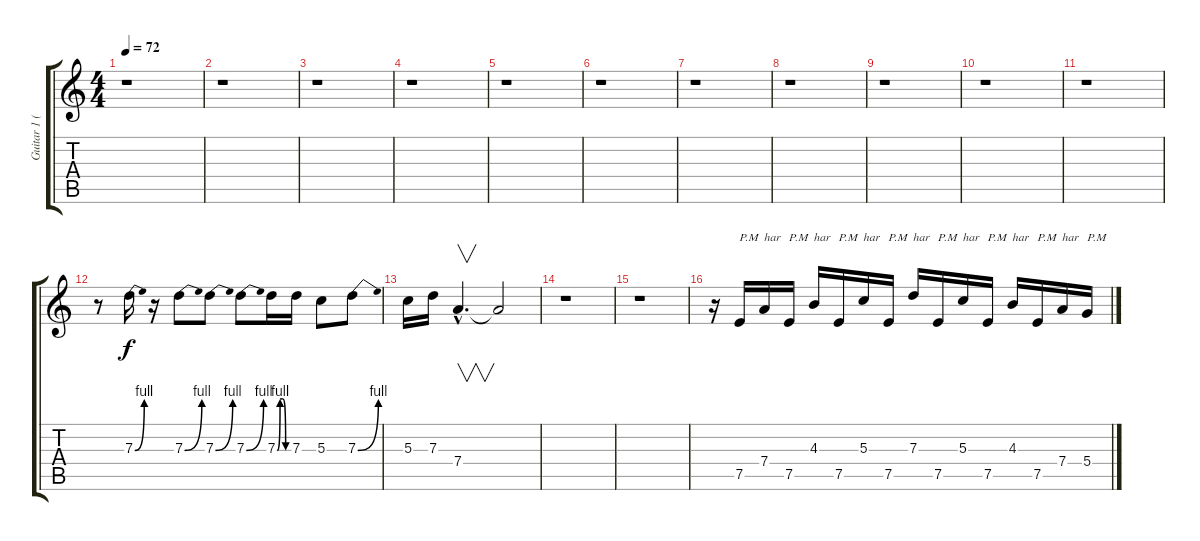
\track ("Guitar 1 (Disto-Solo)" "Guitar 1 (") {instrument distortionguitar}
\staff {score tabs}
\tuning (E4 B3 G3 D3 A2 E2) {hide}
\ts (4 4)
\tempo 72
\clef g2
\ks c
r.1{dy f instrument distortionguitar} |
r.1 |
r.1 |
r.1 |
r.1 |
r.1 |
r.1 |
r.1 |
r.1 |
r.1 |
r.1 |
r.8 7.3{be (bend 0 0 60 4)}.16 r.16 7.3{be (bend 0 0 60 4)}.8 7.3{be (bend 0 0 60 4)}.8 7.3{be (bend 0 0 60 4)}.8 7.3{be (custom 0 0 15 4 30 4 45 0 60 0)}.16 7.3.16 5.3.8 7.3{be (bend 0 0 60 4)}.8 |
5.3.16 7.3.16 7.4{hac}.4{v d} 7.4{t}.2 |
r.1 |
r.1 |
r.16 7.5.16{txt "P.M"} 7.4.16{txt "har"} 7.5.16{txt "P.M"} 4.3.16{txt "har"} 7.5.16{txt "P.M"} 5.3.16{txt "har"} 7.5.16{txt "P.M"} 7.3.16{txt "har"} 7.5.16{txt "P.M"} 5.3.16{txt "har"} 7.5.16{txt "P.M"} 4.3.16{txt "har"} 7.5.16{txt "P.M"} 7.4.16{txt "har"} 5.4.16{txt "P.M"}
